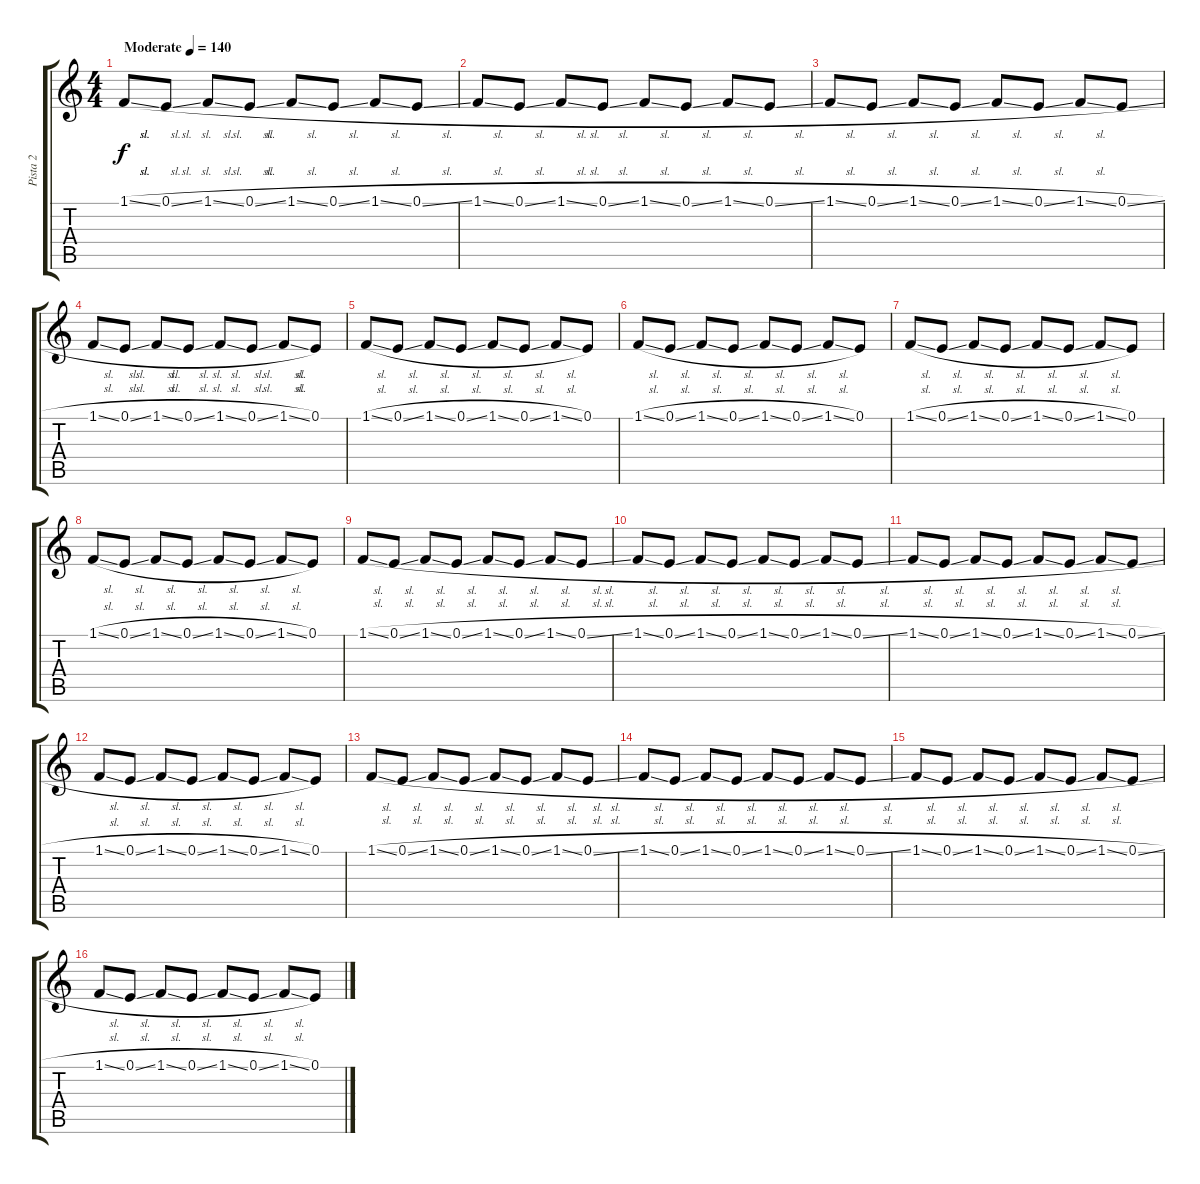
\track ("Pista 2" "Pista 2") {instrument synthbrass1}
\staff {score tabs}
\tuning (E4 B3 G3 D3 A2 E2) {hide}
\ts (4 4)
\tempo (140 "Moderate")
\clef g2
\ks c
1.1{sl}.8{dy f instrument synthbrass1} 0.1{sl}.8 1.1{sl}.8 0.1{sl}.8 1.1{sl}.8 0.1{sl}.8 1.1{sl}.8 0.1{sl}.8 |
1.1{sl}.8 0.1{sl}.8 1.1{sl}.8 0.1{sl}.8 1.1{sl}.8 0.1{sl}.8 1.1{sl}.8 0.1{sl}.8 |
1.1{sl}.8 0.1{sl}.8 1.1{sl}.8 0.1{sl}.8 1.1{sl}.8 0.1{sl}.8 1.1{sl}.8 0.1{sl}.8 |
1.1{sl}.8 0.1{sl}.8 1.1{sl}.8 0.1{sl}.8 1.1{sl}.8 0.1{sl}.8 1.1{sl}.8 0.1.8 |
1.1{sl}.8 0.1{sl}.8 1.1{sl}.8 0.1{sl}.8 1.1{sl}.8 0.1{sl}.8 1.1{sl}.8 0.1.8 |
1.1{sl}.8 0.1{sl}.8 1.1{sl}.8 0.1{sl}.8 1.1{sl}.8 0.1{sl}.8 1.1{sl}.8 0.1.8 |
1.1{sl}.8 0.1{sl}.8 1.1{sl}.8 0.1{sl}.8 1.1{sl}.8 0.1{sl}.8 1.1{sl}.8 0.1.8 |
1.1{sl}.8 0.1{sl}.8 1.1{sl}.8 0.1{sl}.8 1.1{sl}.8 0.1{sl}.8 1.1{sl}.8 0.1.8 |
1.1{sl}.8 0.1{sl}.8 1.1{sl}.8 0.1{sl}.8 1.1{sl}.8 0.1{sl}.8 1.1{sl}.8 0.1{sl}.8 |
1.1{sl}.8 0.1{sl}.8 1.1{sl}.8 0.1{sl}.8 1.1{sl}.8 0.1{sl}.8 1.1{sl}.8 0.1{sl}.8 |
1.1{sl}.8 0.1{sl}.8 1.1{sl}.8 0.1{sl}.8 1.1{sl}.8 0.1{sl}.8 1.1{sl}.8 0.1{sl}.8 |
1.1{sl}.8 0.1{sl}.8 1.1{sl}.8 0.1{sl}.8 1.1{sl}.8 0.1{sl}.8 1.1{sl}.8 0.1.8 |
1.1{sl}.8 0.1{sl}.8 1.1{sl}.8 0.1{sl}.8 1.1{sl}.8 0.1{sl}.8 1.1{sl}.8 0.1{sl}.8 |
1.1{sl}.8 0.1{sl}.8 1.1{sl}.8 0.1{sl}.8 1.1{sl}.8 0.1{sl}.8 1.1{sl}.8 0.1{sl}.8 |
1.1{sl}.8 0.1{sl}.8 1.1{sl}.8 0.1{sl}.8 1.1{sl}.8 0.1{sl}.8 1.1{sl}.8 0.1{sl}.8 |
1.1{sl}.8 0.1{sl}.8 1.1{sl}.8 0.1{sl}.8 1.1{sl}.8 0.1{sl}.8 1.1{sl}.8 0.1.8
